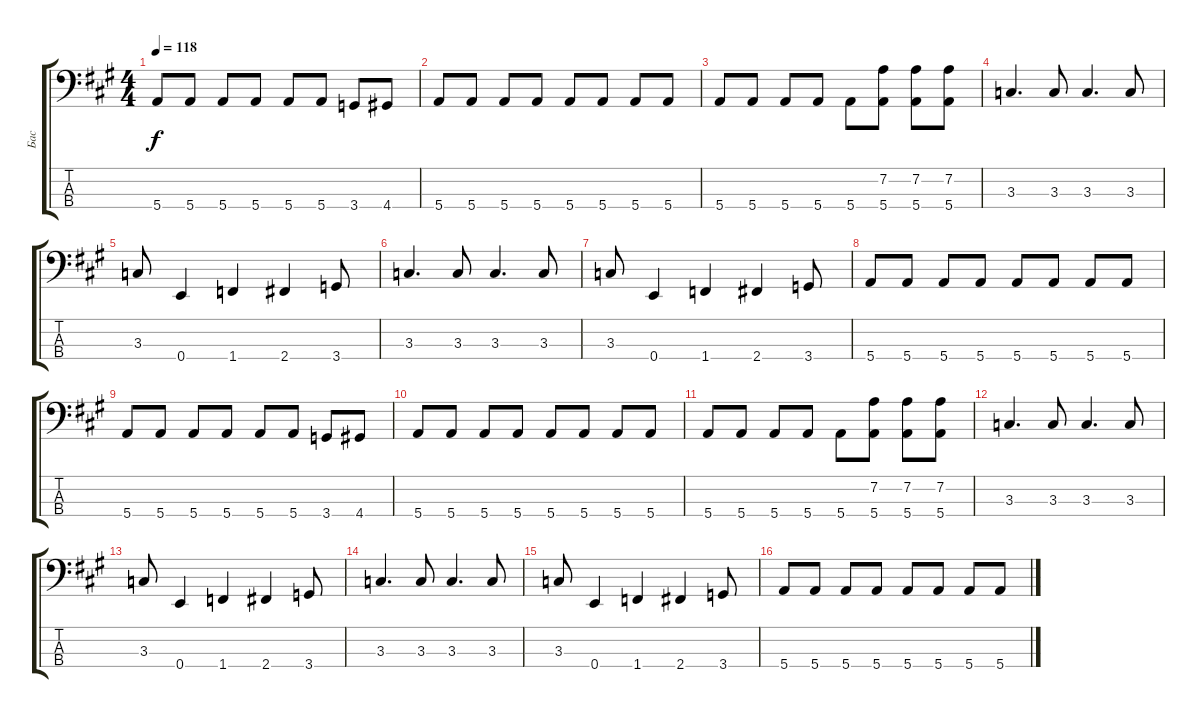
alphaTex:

\track ("Бас" "Бас") {instrument electricbassfinger}
\staff {score tabs}
\tuning (G2 D2 A1 E1) {hide}
\ts (4 4)
\tempo 118
\clef f4
\ks a
5.4.8{dy f} 5.4.8 5.4.8 5.4.8 5.4.8 5.4.8 3.4.8 4.4.8 |
5.4.8 5.4.8 5.4.8 5.4.8 5.4.8 5.4.8 5.4.8 5.4.8 |
5.4.8 5.4.8 5.4.8 5.4.8 5.4.8 (7.2 5.4).8 (7.2 5.4).8 (7.2 5.4).8 |
3.3.4{d} 3.3.8 3.3.4{d} 3.3.8 |
3.3.8 0.4.4 1.4.4 2.4.4 3.4.8 |
3.3.4{d} 3.3.8 3.3.4{d} 3.3.8 |
3.3.8 0.4.4 1.4.4 2.4.4 3.4.8 |
5.4.8 5.4.8 5.4.8 5.4.8 5.4.8 5.4.8 5.4.8 5.4.8 |
5.4.8 5.4.8 5.4.8 5.4.8 5.4.8 5.4.8 3.4.8 4.4.8 |
5.4.8 5.4.8 5.4.8 5.4.8 5.4.8 5.4.8 5.4.8 5.4.8 |
5.4.8 5.4.8 5.4.8 5.4.8 5.4.8 (7.2 5.4).8 (7.2 5.4).8 (7.2 5.4).8 |
3.3.4{d} 3.3.8 3.3.4{d} 3.3.8 |
3.3.8 0.4.4 1.4.4 2.4.4 3.4.8 |
3.3.4{d} 3.3.8 3.3.4{d} 3.3.8 |
3.3.8 0.4.4 1.4.4 2.4.4 3.4.8 |
5.4.8 5.4.8 5.4.8 5.4.8 5.4.8 5.4.8 5.4.8 5.4.8
